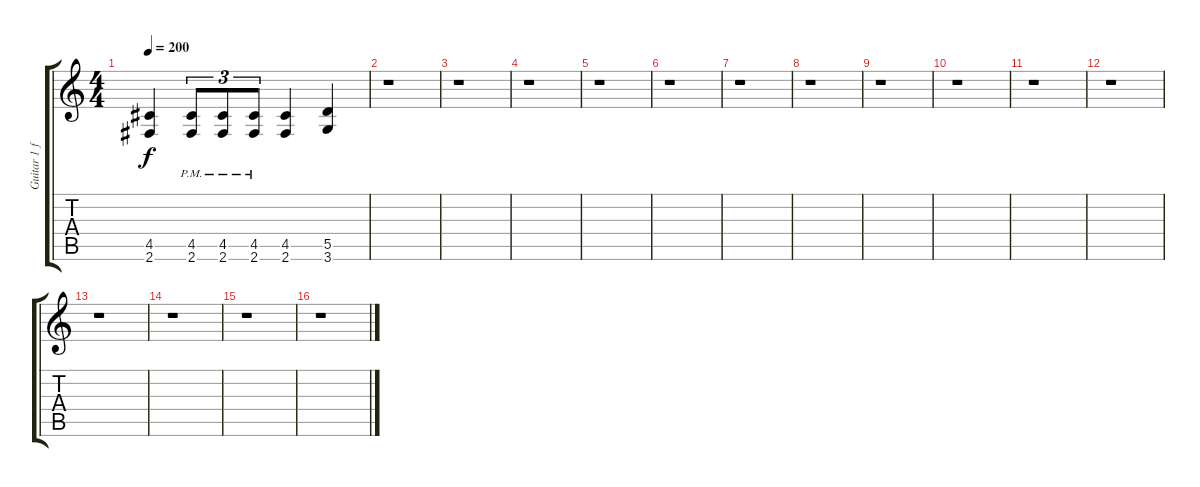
\track ("Guitar 1 fill & Guitar 2 feedback" "Guitar 1 f") {instrument overdrivenguitar}
\staff {score tabs}
\tuning (E4 B3 G3 D3 A2 E2) {hide}
\ts (4 4)
\tempo 200
\clef g2
\ks c
(4.5 2.6).4{dy f} (4.5{pm} 2.6{pm}).8{tu (3 2)} (4.5{pm} 2.6{pm}).8{tu (3 2)} (4.5{pm} 2.6{pm}).8{tu (3 2)} (4.5 2.6).4 (5.5 3.6).4 |
r.1 |
r.1 |
r.1 |
r.1 |
r.1 |
r.1 |
r.1 |
r.1 |
r.1 |
r.1 |
r.1 |
r.1 |
r.1 |
r.1 |
r.1
